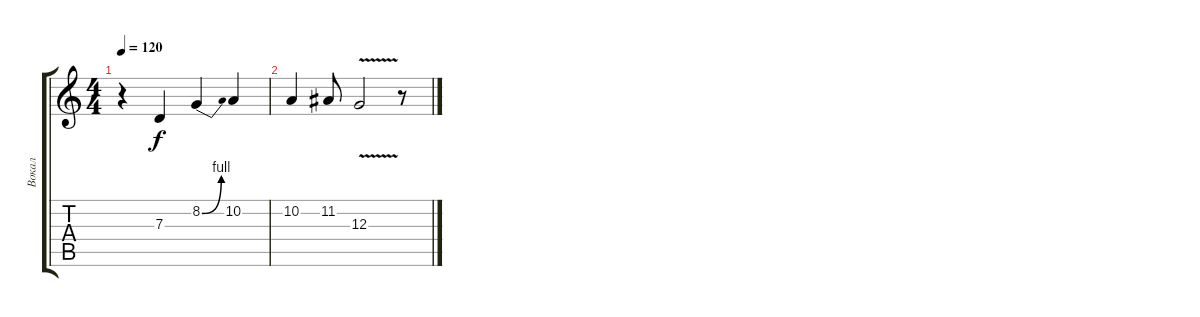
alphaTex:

\track ("Вокал" "Вокал") {instrument clarinet}
\staff {score tabs}
\tuning (E4 B3 G3 D3 A2 E2) {hide}
\ts (4 4)
\tempo 120
\clef g2
\ks c
r.4{dy f} 7.3.4 8.2{be (bend 0 0 60 4)}.4 10.2.4 |
10.2.4 11.2.8 12.3{v}.2 r.8
